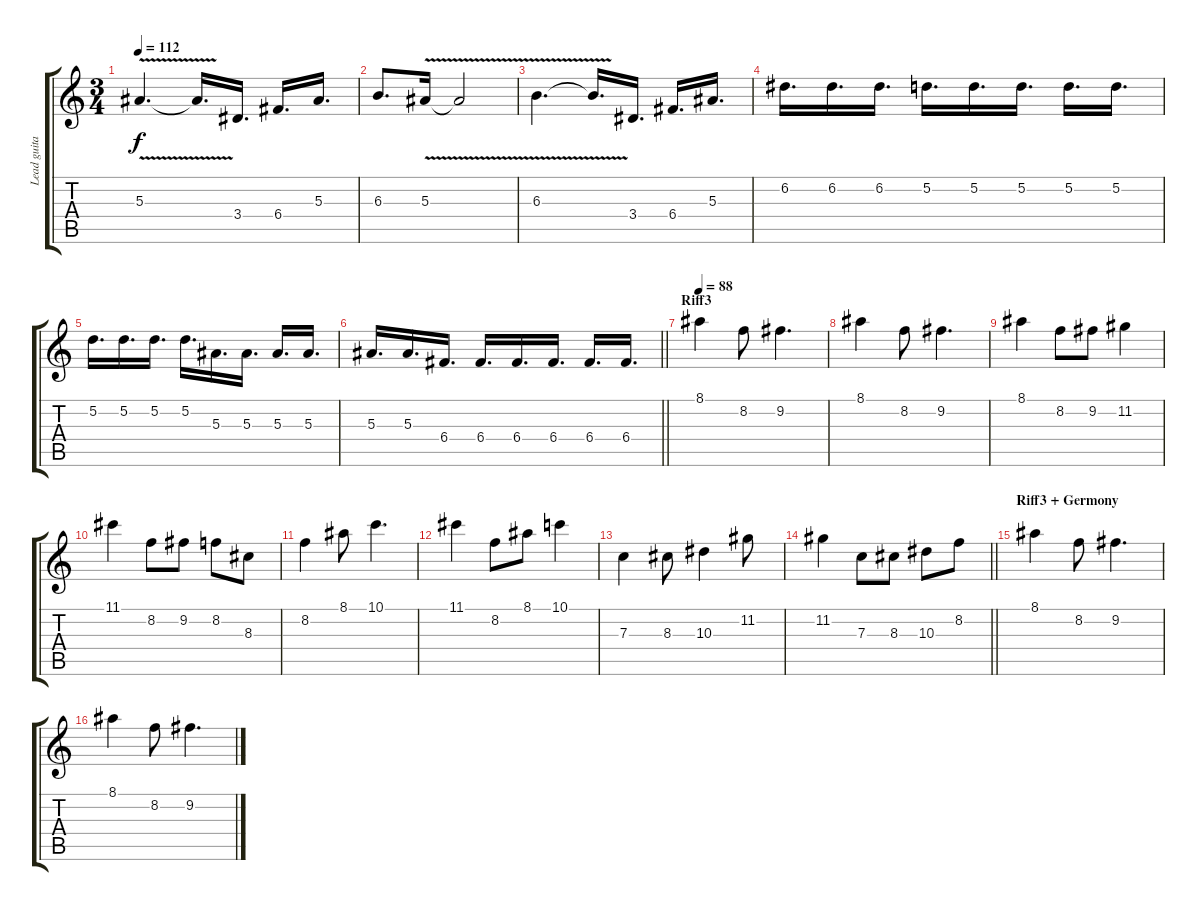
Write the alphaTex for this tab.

\track ("Lead guitar 1" "Lead guita") {instrument overdrivenguitar}
\staff {score tabs}
\tuning (D4 A3 F3 C3 G2 D2) {hide}
\ts (3 4)
\tempo 112
\clef g2
\ks c
5.3{v}.4{d dy f} 5.3{t}.16{d} 3.4.16{d} 6.4.16{d} 5.3.16{d} |
6.3.8{d} 5.3{v}.16 5.3{t}.2 |
6.3{v}.4{d} 6.3{t}.16{d} 3.4.16{d} 6.4.16{d} 5.3.16{d} |
6.2.16{d} 6.2.16{d} 6.2.16{d} 5.2.16{d} 5.2.16{d} 5.2.16{d} 5.2.16{d} 5.2.16{d} |
5.2.16{d} 5.2.16{d} 5.2.16{d} 5.2.16{d} 5.3.16{d} 5.3.16{d} 5.3.16{d} 5.3.16{d} |
\barLineRight lightlight
5.3.16{d} 5.3.16{d} 6.4.16{d} 6.4.16{d} 6.4.16{d} 6.4.16{d} 6.4.16{d} 6.4.16{d} |
\section ("" "Riff3")
\tempo 88
8.1.4 8.2.8 9.2.4{d} |
8.1.4 8.2.8 9.2.4{d} |
8.1.4 8.2.8 9.2.8 11.2.4 |
11.1.4 8.2.8 9.2.8 8.2.8 8.3.8 |
8.2.4 8.1.8 10.1.4{d} |
11.1.4 8.2.8 8.1.8 10.1.4 |
7.3.4 8.3.8 10.3.4 11.2.8 |
\barLineRight lightlight
11.2.4 7.3.8 8.3.8 10.3.8 8.2.8 |
\section ("" "Riff3 + Germony")
8.1.4 8.2.8 9.2.4{d} |
8.1.4 8.2.8 9.2.4{d}
